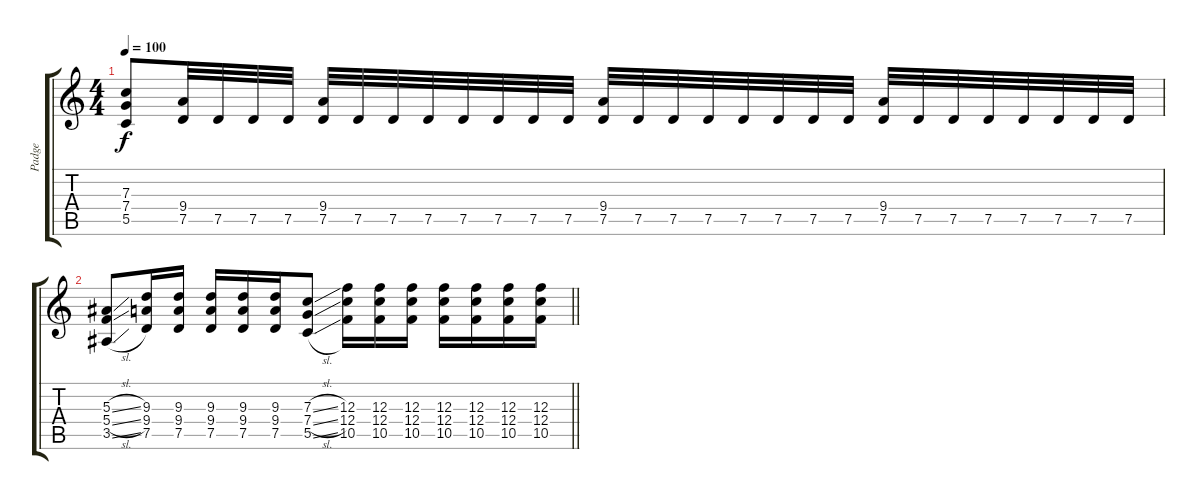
\track ("Padge" "Padge") {instrument distortionguitar}
\staff {score tabs}
\tuning (D4 A3 F3 C3 G2 D2) {hide}
\ts (4 4)
\tempo 100
\clef g2
\ks c
(7.3 7.4 5.5).8{dy f} (9.4 7.5).32 7.5.32 7.5.32 7.5.32 (9.4 7.5).32 7.5.32 7.5.32 7.5.32 7.5.32 7.5.32 7.5.32 7.5.32 (9.4 7.5).32 7.5.32 7.5.32 7.5.32 7.5.32 7.5.32 7.5.32 7.5.32 (9.4 7.5).32 7.5.32 7.5.32 7.5.32 7.5.32 7.5.32 7.5.32 7.5.32 |
\barLineRight lightlight
(5.3{sl} 5.4{sl} 3.5{sl}).8 (9.3 9.4 7.5).16 (9.3 9.4 7.5).16 (9.3 9.4 7.5).16 (9.3 9.4 7.5).16 (9.3 9.4 7.5).16 (7.3{sl} 7.4{sl} 5.5{sl}).8 (12.3 12.4 10.5).16 (12.3 12.4 10.5).16 (12.3 12.4 10.5).16 (12.3 12.4 10.5).16 (12.3 12.4 10.5).16 (12.3 12.4 10.5).16 (12.3 12.4 10.5).16
